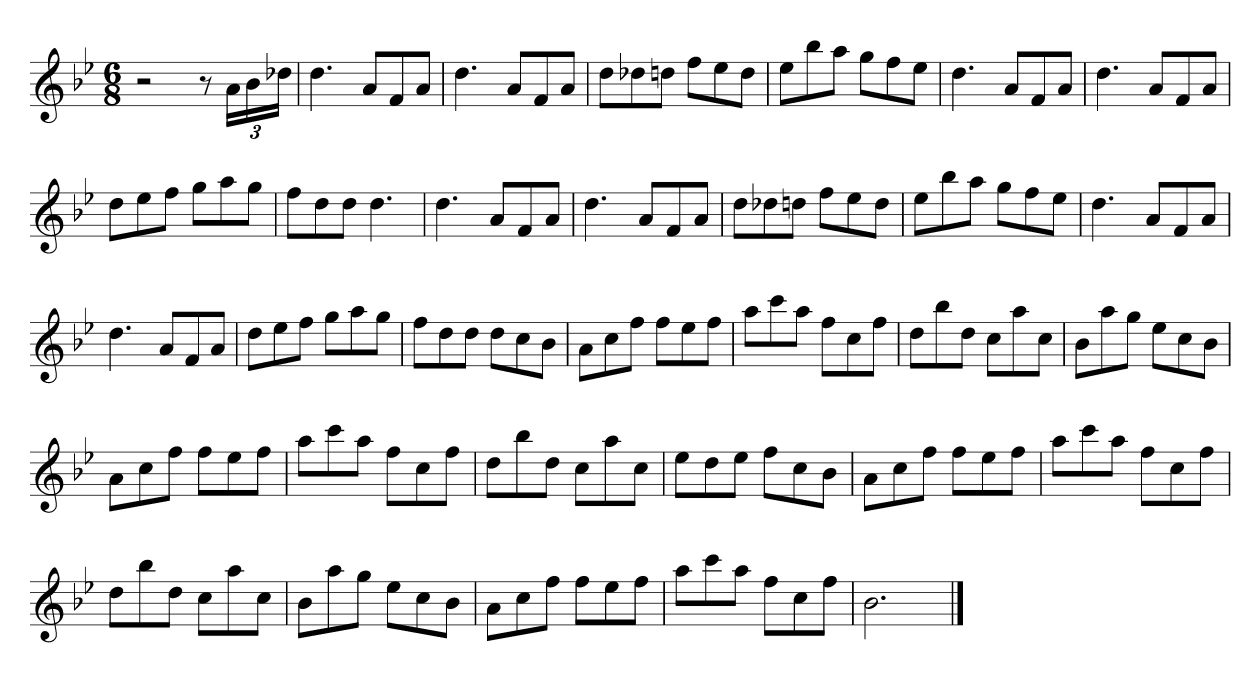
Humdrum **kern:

**kern
*part1
*staff1
*clefG2
*k[b-e-]
*M6/8
=
2r
8r
24a\LL
24b-\
24dd-X\JJ
=
4.dd\
8a/L
8f/
8a/J
=
4.dd\
8a/L
8f/
8a/J
=
8dd\L
8dd-X\
8ddn\J
8ff\L
8ee-\
8dd\J
=
8ee-\L
8bb-\
8aa\J
8gg\L
8ff\
8ee-\J
=
4.dd\
8a/L
8f/
8a/J
=
4.dd\
8a/L
8f/
8a/J
=
8dd\L
8ee-\
8ff\J
8gg\L
8aa\
8gg\J
=
8ff\L
8dd\
8dd\J
4.dd\
=
4.dd\
8a/L
8f/
8a/J
=
4.dd\
8a/L
8f/
8a/J
=
8dd\L
8dd-X\
8ddn\J
8ff\L
8ee-\
8dd\J
=
8ee-\L
8bb-\
8aa\J
8gg\L
8ff\
8ee-\J
=
4.dd\
8a/L
8f/
8a/J
=
4.dd\
8a/L
8f/
8a/J
=
8dd\L
8ee-\
8ff\J
8gg\L
8aa\
8gg\J
=
8ff\L
8dd\
8dd\J
8dd\L
8cc\
8b-\J
=
8a\L
8cc\
8ff\J
8ff\L
8ee-\
8ff\J
=
8aa\L
8ccc\
8aa\J
8ff\L
8cc\
8ff\J
=
8dd\L
8bb-\
8dd\J
8cc\L
8aa\
8cc\J
=
8b-\L
8aa\
8gg\J
8ee-\L
8cc\
8b-\J
=
8a\L
8cc\
8ff\J
8ff\L
8ee-\
8ff\J
=
8aa\L
8ccc\
8aa\J
8ff\L
8cc\
8ff\J
=
8dd\L
8bb-\
8dd\J
8cc\L
8aa\
8cc\J
=
8ee-\L
8dd\
8ee-\J
8ff\L
8cc\
8b-\J
=
8a\L
8cc\
8ff\J
8ff\L
8ee-\
8ff\J
=
8aa\L
8ccc\
8aa\J
8ff\L
8cc\
8ff\J
=
8dd\L
8bb-\
8dd\J
8cc\L
8aa\
8cc\J
=
8b-\L
8aa\
8gg\J
8ee-\L
8cc\
8b-\J
=
8a\L
8cc\
8ff\J
8ff\L
8ee-\
8ff\J
=
8aa\L
8ccc\
8aa\J
8ff\L
8cc\
8ff\J
=
2.b-\
==
*-
